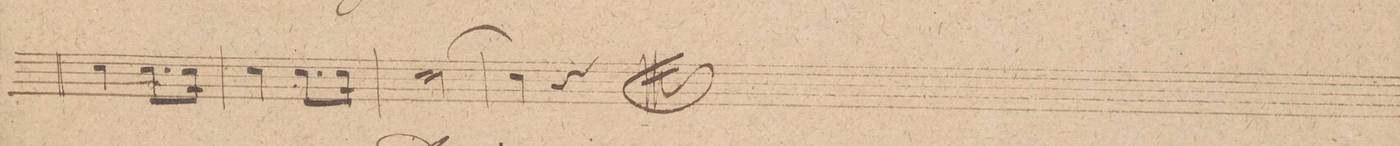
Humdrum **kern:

**kern
*I"Corno 2do in C.
*clefG2
*k[b-]
*M2/4
4cc\
8.cc\L
16cc\Jk
=62
4cc\
8.cc\L
16cc\Jk
=63
[2cc\
=64
4cc\]
4r
==
*-
